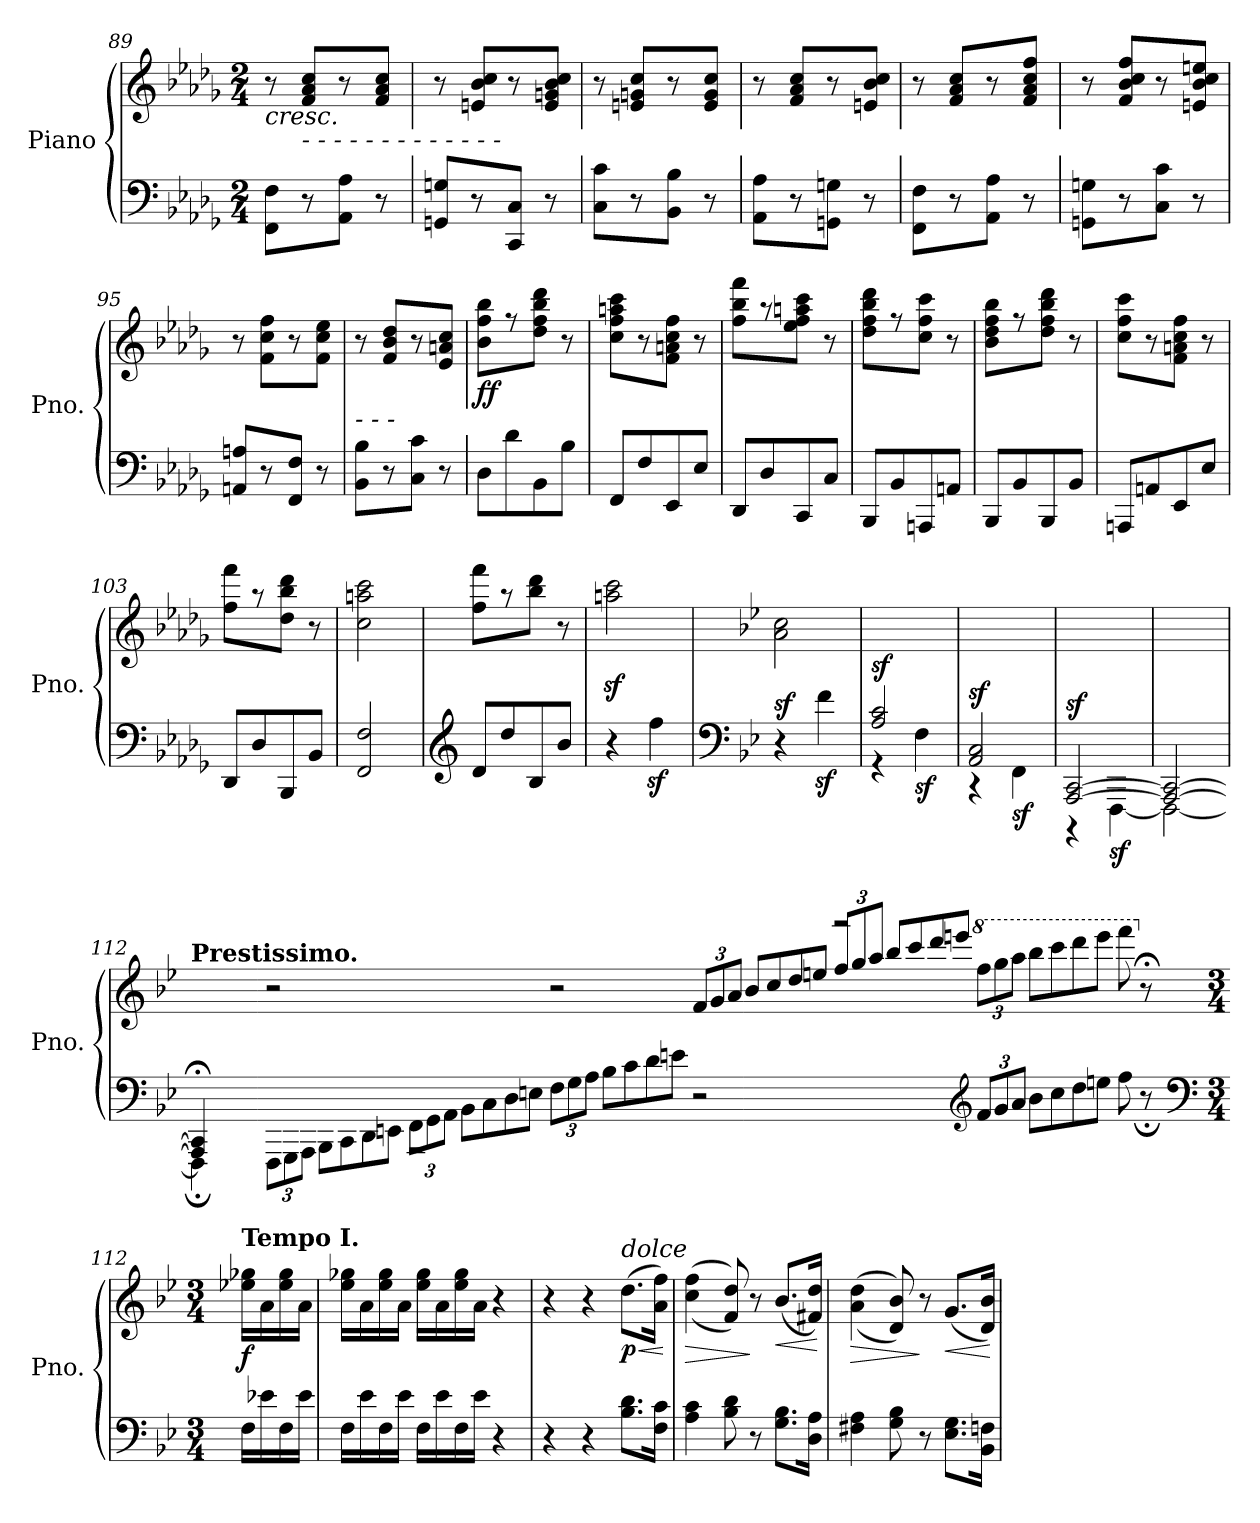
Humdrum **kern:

**kern	**kern	**dynam
*part1	*part1	*part1
*staff2	*staff1	*staff1/2
*I"Piano	*	*
*I'Pno.	*	*
*clefF4	*clefG2	*
*k[b-e-a-d-g-]	*k[b-e-a-d-g-]	*
*M2/4	*M2/4	*
=89	=89	=89
!	!LO:TX:b:i:t=cresc.	!
8FF\ 8F\L	8r	.
!	!LO:TX:b:i:t=-            -            -            -              -             -           -           -           -           -          -          -              -	!
8r	8f/ 8a-/ 8cc/L	.
8AA-\ 8A-\J	8r	.
8r	8f/ 8a-/ 8cc/J	.
=90	=90	=90
8GGn/ 8Gn/L	8r	.
8r	8en/ 8b-/ 8cc/L	.
8CC/ 8C/J	8r	.
8r	8e/ 8gn/ 8b-/ 8cc/J	.
=91	=91	=91
8C\ 8c\L	8r	.
8r	8en/ 8gn/ 8cc/L	.
8BB-\ 8B-\J	8r	.
8r	8e/ 8g/ 8cc/J	.
!!LO:LB:g=z
=92	=92	=92
8AA-\ 8A-\L	8r	.
8r	8f/ 8a-/ 8cc/L	.
8GGn\ 8Gn\J	8r	.
8r	8en/ 8b-/ 8cc/J	.
=93	=93	=93
8FF\ 8F\L	8r	.
8r	8f/ 8a-/ 8cc/L	.
8AA-\ 8A-\J	8r	.
8r	8f/ 8a-/ 8cc/ 8ff/J	.
=94	=94	=94
8GGn\ 8Gn\L	8r	.
8r	8f/ 8b-/ 8cc/ 8ff/L	.
8C\ 8c\J	8r	.
8r	8en/ 8b-/ 8cc/ 8een/J	.
=95	=95	=95
8AAn/ 8An/L	8r	.
8r	8f\ 8cc\ 8ff\L	.
8FF/ 8F/J	8r	.
8r	8f\ 8cc\ 8ee-\J	.
=96	=96	=96
!	!LO:TX:b:i:t=-         -         -	!
8BB-\ 8B-\L	8r	.
8r	8f/ 8b-/ 8dd-/L	.
8C\ 8c\J	8r	.
8r	8e-/ 8an/ 8cc/J	.
=97	=97	=97
!	!	!LO:DY:b
8D-\L	8b-\ 8ff\ 8bb-\L	ff
8d-\	8r	.
8BB-\	8dd-\ 8ff\ 8bb-\ 8ddd-\J	.
8B-\J	8r	.
!!LO:LB:g=z
=98	=98	=98
8FF/L	8cc\ 8ff\ 8aan\ 8ccc\L	.
8F/	8r	.
8EE-/	8f\ 8an\ 8cc\ 8ff\J	.
8E-/J	8r	.
=99	=99	=99
8DD-/L	8ff\ 8bb-\ 8fff\L	.
8D-/	8r	.
8CC/	8ee-\ 8ff\ 8aan\ 8ccc\J	.
8C/J	8r	.
=100	=100	=100
8BBB-/L	8dd-\ 8ff\ 8bb-\ 8ddd-\L	.
8BB-/	8r	.
8AAAn/	8cc\ 8ff\ 8ccc\J	.
8AAn/J	8r	.
=101	=101	=101
8BBB-/L	8b-\ 8dd-\ 8ff\ 8bb-\L	.
8BB-/	8r	.
8BBB-/	8dd-\ 8ff\ 8bb-\ 8ddd-\J	.
8BB-/J	8r	.
=102	=102	=102
8AAAn/L	8cc\ 8ff\ 8ccc\L	.
8AAn/	8r	.
8EE-/	8f\ 8an\ 8cc\ 8ff\J	.
8E-/J	8r	.
=103	=103	=103
8DD-/L	8ff\ 8fff\L	.
8D-/	8r	.
8BBB-/	8dd-\ 8bb-\ 8ddd-\J	.
8BB-/J	8r	.
=104	=104	=104
2FF/ 2F/	2cc\ 2aan\ 2ccc\	.
!!LO:PB:g=z
=105	=105	=105
*clefG2	*	*
8d-/L	8ff\ 8fff\L	.
8dd-/	8r	.
8B-/	8bb-\ 8ddd-\J	.
8b-/J	8r	.
=106	=106	=106
4r	2aan\z< 2ccc\z<	.
4ffz<\	.	.
=107	=107	=107
*clefF4	*	*
*k[b-e-]	*k[b-e-]	*
!	!	!LO:DY:a=2
4r	2a\ 2cc\	sf
4fz<\	.	.
=108	=108	=108
*^	*	*
!	!	!	!LO:DY:b
2A/ 2c/	4r	2ryy	sf
!	!	!	!LO:DY:b=2
.	4F\	.	sf
=109	=109	=109	=109
!	!	!	!LO:DY:a=2
2AA/ 2C/	4r	2ryy	sf
!	!	!	!LO:DY:b=2
.	4FF\	.	sf
=110	=110	=110	=110
!	!	!	!LO:DY:a=2
[>2AAA/ [2CC/	4r	2ryy	sf
!	!	!	!LO:DY:b=2
.	[<4FFF\	.	sf
=111	=111	=111	=111
2AAA/_ 2CC/_	2FFF\_	2ryy	.
=112	=112	=112	=112
!	!	!LO:TX:a:B:t=Prestissimo.	!
4AAA/];< 4CC/];<	4FFF;\]	2ryy	.
4ryy	4ryy	.	.
!!LO:LB:g=z
=112X2-	=112X2-	=112X2-	=112X2-
*	*Xbrackettup	*	*
*	*	*^	*
2.ryy	12FFF!\L	2r	0.ryy	.
.	12GGG!\	.	.	.
.	12AAA!\J	.	.	.
.	8BBB-!\L	.	.	.
.	8CC!\	.	.	.
.	8DD!\	4ryy	.	.
.	8EEn!\J	.	.	.
12FF!\L	2r	2.ryy	.	.
12GG!\	.	.	.	.
12AA!\J	.	.	.	.
8BB-!\L	.	.	.	.
8C!\	.	.	.	.
8D!\	4ryy	.	.	.
8En!\J	.	.	.	.
1ryy	12F!\L	2r	.	.
.	12G!\	.	.	.
.	12A!\J	.	.	.
.	8B-!\L	.	.	.
.	8c!\	.	.	.
.	8d!\	4ryy	.	.
.	8en!\J	.	.	.
*	*	*Xbrackettup	*	*
.	2r	12f!/L	.	.
.	.	12g!/	.	.
.	.	12a!/J	.	.
1ryy	.	8b-!/L	.	.
.	.	8cc!/	.	.
.	4ryy	8dd!/	.	.
.	.	8een!/J	.	.
.	2.ryy	2r	12ff!/L	.
.	.	.	12gg!/	.
.	.	.	12aa!/J	.
.	.	.	8bb-!/L	.
.	.	.	8ccc!/	.
1ryy	.	4ryy	8ddd!/	.
.	.	.	8eeen!/J	.
*clefG2	*	*	*	*
*	*	*8va	*	*
.	12f!/L	12fff!\L	1ryy	.
.	12g!/	12ggg!\	.	.
.	12a!/J	12aaa!\J	.	.
.	8b-!\L	8bbb-!\L	.	.
.	8cc!\	8cccc!\	.	.
.	8dd!\	8dddd!\	.	.
.	8een!\J	8eeee!\J	.	.
4ryy	8ff\	8ffff\	.	.
*	*	*X8va	*	*
.	8r;<	8r;<	.	.
*v	*v	*	*	*
*	*v	*v	*
!!LO:LB:g=z
=112X3-	=112X3-	=112X3-
*clefF4	*	*
*M3/4	*M3/4	*
*^	*	*
!	!	!LO:TX:a:B:t=Tempo I.	!
!	!	!	!LO:DY:b
*v	*v	*	*
16F\LL	16ee-\ 16gg-X\LL	f
16e-\	16a\	.
16F\	16ee-\ 16gg-\	.
16e-\JJ	16a\JJ	.
=113	=113	=113
16F\LL	16ee-\ 16gg-X\LL	.
16e-\	16a\	.
16F\	16ee-\ 16gg-\	.
16e-\JJ	16a\JJ	.
16F\LL	16ee-\ 16gg-\LL	.
16e-\	16a\	.
16F\	16ee-\ 16gg-\	.
16e-\JJ	16a\JJ	.
4r	4r	.
=114	=114	=114
4r	4r	.
4r	4r	.
!	!LO:TX:a:i:t=dolce	!
!	!	!LO:HP:b
!	!	!LO:DY:n=1:b
8.B-\ 8.d\L	(8.dd\L	< p
16F\ 16c\Jk	16a\ 16ff\Jk)	.
.	.	[
=115	=115	=115
!	!	!LO:HP:b
4A\ 4c\	(<(4cc\ 4ff\	>
8B-\ 8d\	8f/ 8dd/))	.
8r	8r	]
!	!	!LO:HP:b
8.G\ 8.B-\L	(8.b-/L	<
16D\ 16A\Jk	16f#X/ 16dd/Jk)	.
.	.	[
!!LO:LB:g=z
=116	=116	=116
!	!	!LO:HP:b
4F#X\ 4A\	((<4a\ 4dd\	>
8G\ 8B-\	8d/ 8b-/))	.
8r	8r	]
!	!	!LO:HP:b
8.E-\ 8.G\L	(8.g/L	<
16BB-\ 16Fn\Jk	16d/ 16b-/Jk)	.
.	.	[
=	=	=
*-	*-	*-
